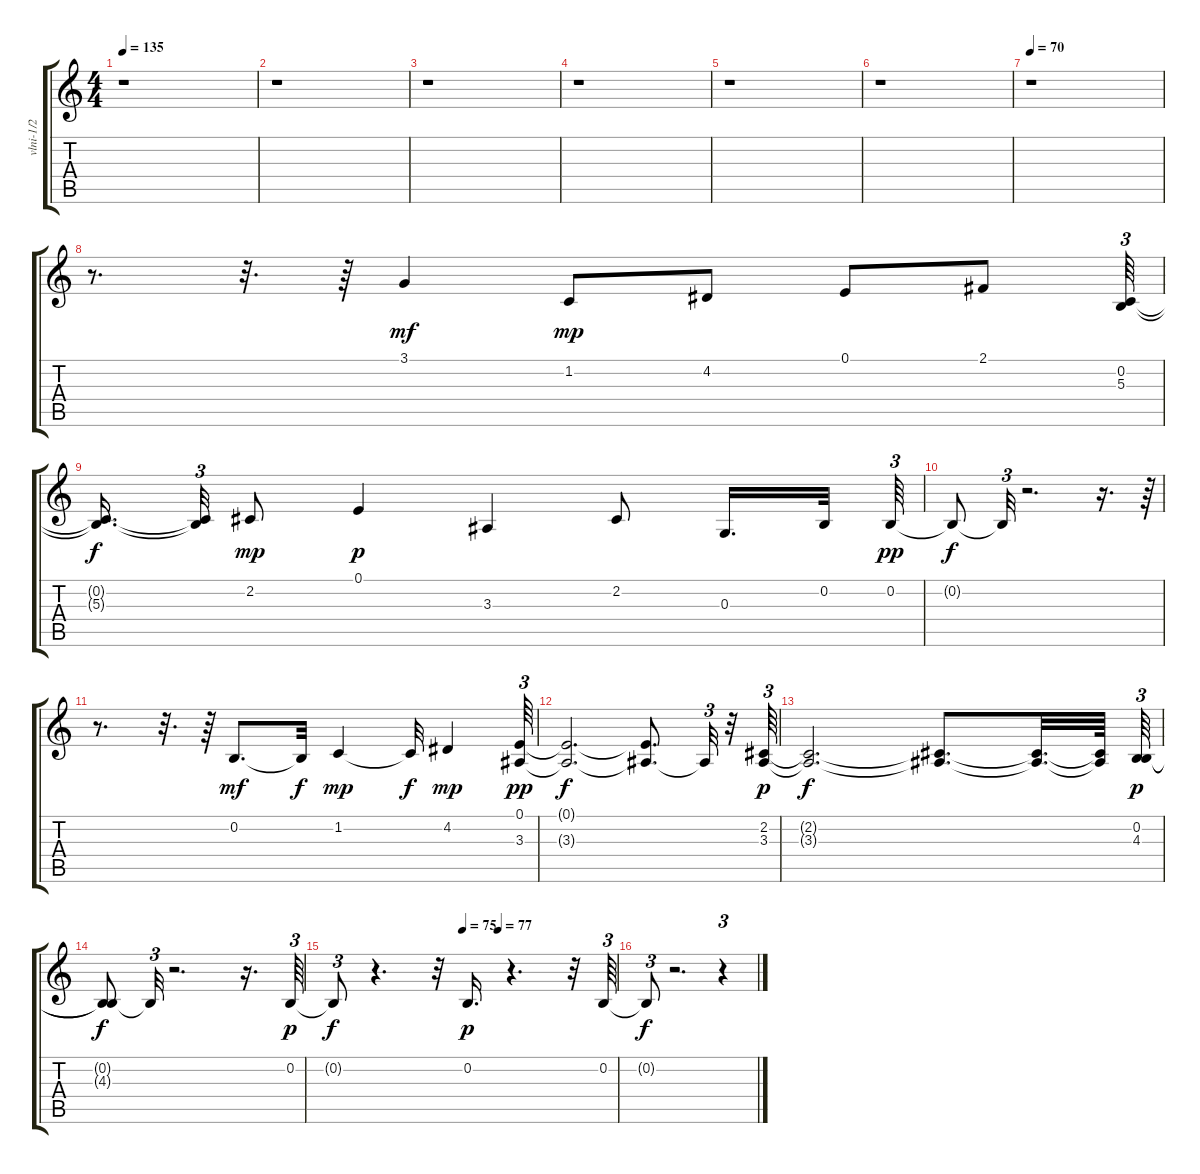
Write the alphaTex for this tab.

\track ("vlni-1/2" "vlni-1/2") {instrument stringensemble2}
\staff {score tabs}
\tuning (E4 B3 G3 D3 A2 E2) {hide}
\ts (4 4)
\tempo 135
\clef g2
\ks c
r.1{dy f} |
r.1 |
r.1 |
r.1 |
r.1 |
r.1 |
\tempo 70
r.1 |
r.8{d} r.32{d} r.64 3.1.4{dy mf} 1.2.8{dy mp} 4.2.8 0.1.8 2.1.8 (0.2 5.3).64{tu (3 2)} |
(0.2{t} 5.3{t}).16{d dy f beam splitsecondary} (0.2{t} 5.3{t}).32{tu (3 2)} 2.2.8{dy mp} 0.1.4{dy p} 3.3.4 2.2.8 0.3.16{d} 0.2.32 0.2.64{tu (3 2) dy pp} |
0.2{t}.8{dy f} 0.2{t}.32{tu (3 2)} r.2{d} r.16{d} r.64{tu (3 2)} |
r.8{d} r.32{d} r.64 0.2.8{d dy mf} 0.2{t}.32{dy f} 1.2.4{dy mp} 1.2{t}.32{dy f} 4.2.4{dy mp} (0.1 3.3).64{tu (3 2) dy pp} |
(0.1{t} 3.3{t}).2{d dy f} (0.1{t} 3.3{t}).8{d} 3.3{t}.32{tu (3 2)} r.32 (2.2 3.3).64{tu (3 2) dy p} |
(2.2{t} 3.3{t}).2{d dy f} (2.2{t} 3.3{t}).8{d} (2.2{t} 3.3{t}).32{d} (2.2{t} 3.3{t}).64 (0.2 4.3).64{tu (3 2) dy p} |
(0.2{t} 4.3{t}).8{dy f} 4.3{t}.32{tu (3 2)} r.2{d} r.16{d} 0.2.64{tu (3 2) dy p} |
\tempo (75 0.4583333333333333)
\tempo (77 0.5833333333333334)
0.2{t}.8{tu (3 2) dy f} r.4{d} r.32 0.2.16{d dy p} r.4{d} r.32 0.2.64{tu (3 2)} |
0.2{t}.8{tu (3 2) dy f} r.2{d} r.4{tu (3 2)}
